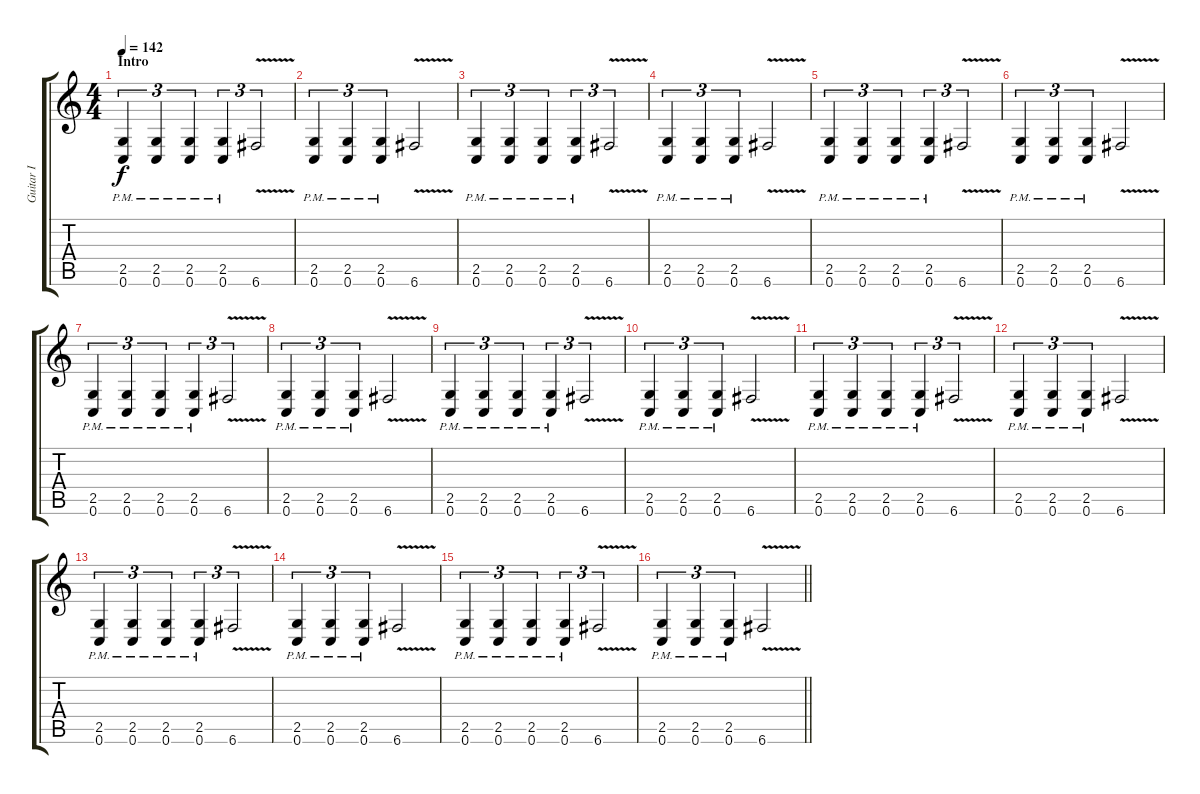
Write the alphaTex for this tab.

\track ("Guitar I" "Guitar I") {instrument distortionguitar}
\staff {score tabs}
\tuning (C4 G3 Eb3 Bb2 F2 C2) {hide}
\ts (4 4)
\section ("" "Intro")
\tempo 142
\clef g2
\ks c
(2.5{pm} 0.6{pm}).4{tu (3 2) dy f instrument distortionguitar} (2.5{pm} 0.6{pm}).4{tu (3 2)} (2.5{pm} 0.6{pm}).4{tu (3 2)} (2.5{pm} 0.6{pm}).4{tu (3 2)} 6.6{v}.2{tu (3 2)} |
(2.5{pm} 0.6{pm}).4{tu (3 2)} (2.5{pm} 0.6{pm}).4{tu (3 2)} (2.5{pm} 0.6{pm}).4{tu (3 2)} 6.6{v}.2 |
(2.5{pm} 0.6{pm}).4{tu (3 2)} (2.5{pm} 0.6{pm}).4{tu (3 2)} (2.5{pm} 0.6{pm}).4{tu (3 2)} (2.5{pm} 0.6{pm}).4{tu (3 2)} 6.6{v}.2{tu (3 2)} |
(2.5{pm} 0.6{pm}).4{tu (3 2)} (2.5{pm} 0.6{pm}).4{tu (3 2)} (2.5{pm} 0.6{pm}).4{tu (3 2)} 6.6{v}.2 |
(2.5{pm} 0.6{pm}).4{tu (3 2)} (2.5{pm} 0.6{pm}).4{tu (3 2)} (2.5{pm} 0.6{pm}).4{tu (3 2)} (2.5{pm} 0.6{pm}).4{tu (3 2)} 6.6{v}.2{tu (3 2)} |
(2.5{pm} 0.6{pm}).4{tu (3 2)} (2.5{pm} 0.6{pm}).4{tu (3 2)} (2.5{pm} 0.6{pm}).4{tu (3 2)} 6.6{v}.2 |
(2.5{pm} 0.6{pm}).4{tu (3 2)} (2.5{pm} 0.6{pm}).4{tu (3 2)} (2.5{pm} 0.6{pm}).4{tu (3 2)} (2.5{pm} 0.6{pm}).4{tu (3 2)} 6.6{v}.2{tu (3 2)} |
(2.5{pm} 0.6{pm}).4{tu (3 2)} (2.5{pm} 0.6{pm}).4{tu (3 2)} (2.5{pm} 0.6{pm}).4{tu (3 2)} 6.6{v}.2 |
(2.5{pm} 0.6{pm}).4{tu (3 2)} (2.5{pm} 0.6{pm}).4{tu (3 2)} (2.5{pm} 0.6{pm}).4{tu (3 2)} (2.5{pm} 0.6{pm}).4{tu (3 2)} 6.6{v}.2{tu (3 2)} |
(2.5{pm} 0.6{pm}).4{tu (3 2)} (2.5{pm} 0.6{pm}).4{tu (3 2)} (2.5{pm} 0.6{pm}).4{tu (3 2)} 6.6{v}.2 |
(2.5{pm} 0.6{pm}).4{tu (3 2)} (2.5{pm} 0.6{pm}).4{tu (3 2)} (2.5{pm} 0.6{pm}).4{tu (3 2)} (2.5{pm} 0.6{pm}).4{tu (3 2)} 6.6{v}.2{tu (3 2)} |
(2.5{pm} 0.6{pm}).4{tu (3 2)} (2.5{pm} 0.6{pm}).4{tu (3 2)} (2.5{pm} 0.6{pm}).4{tu (3 2)} 6.6{v}.2 |
(2.5{pm} 0.6{pm}).4{tu (3 2)} (2.5{pm} 0.6{pm}).4{tu (3 2)} (2.5{pm} 0.6{pm}).4{tu (3 2)} (2.5{pm} 0.6{pm}).4{tu (3 2)} 6.6{v}.2{tu (3 2)} |
(2.5{pm} 0.6{pm}).4{tu (3 2)} (2.5{pm} 0.6{pm}).4{tu (3 2)} (2.5{pm} 0.6{pm}).4{tu (3 2)} 6.6{v}.2 |
(2.5{pm} 0.6{pm}).4{tu (3 2)} (2.5{pm} 0.6{pm}).4{tu (3 2)} (2.5{pm} 0.6{pm}).4{tu (3 2)} (2.5{pm} 0.6{pm}).4{tu (3 2)} 6.6{v}.2{tu (3 2)} |
\barLineRight lightlight
(2.5{pm} 0.6{pm}).4{tu (3 2)} (2.5{pm} 0.6{pm}).4{tu (3 2)} (2.5{pm} 0.6{pm}).4{tu (3 2)} 6.6{v}.2
